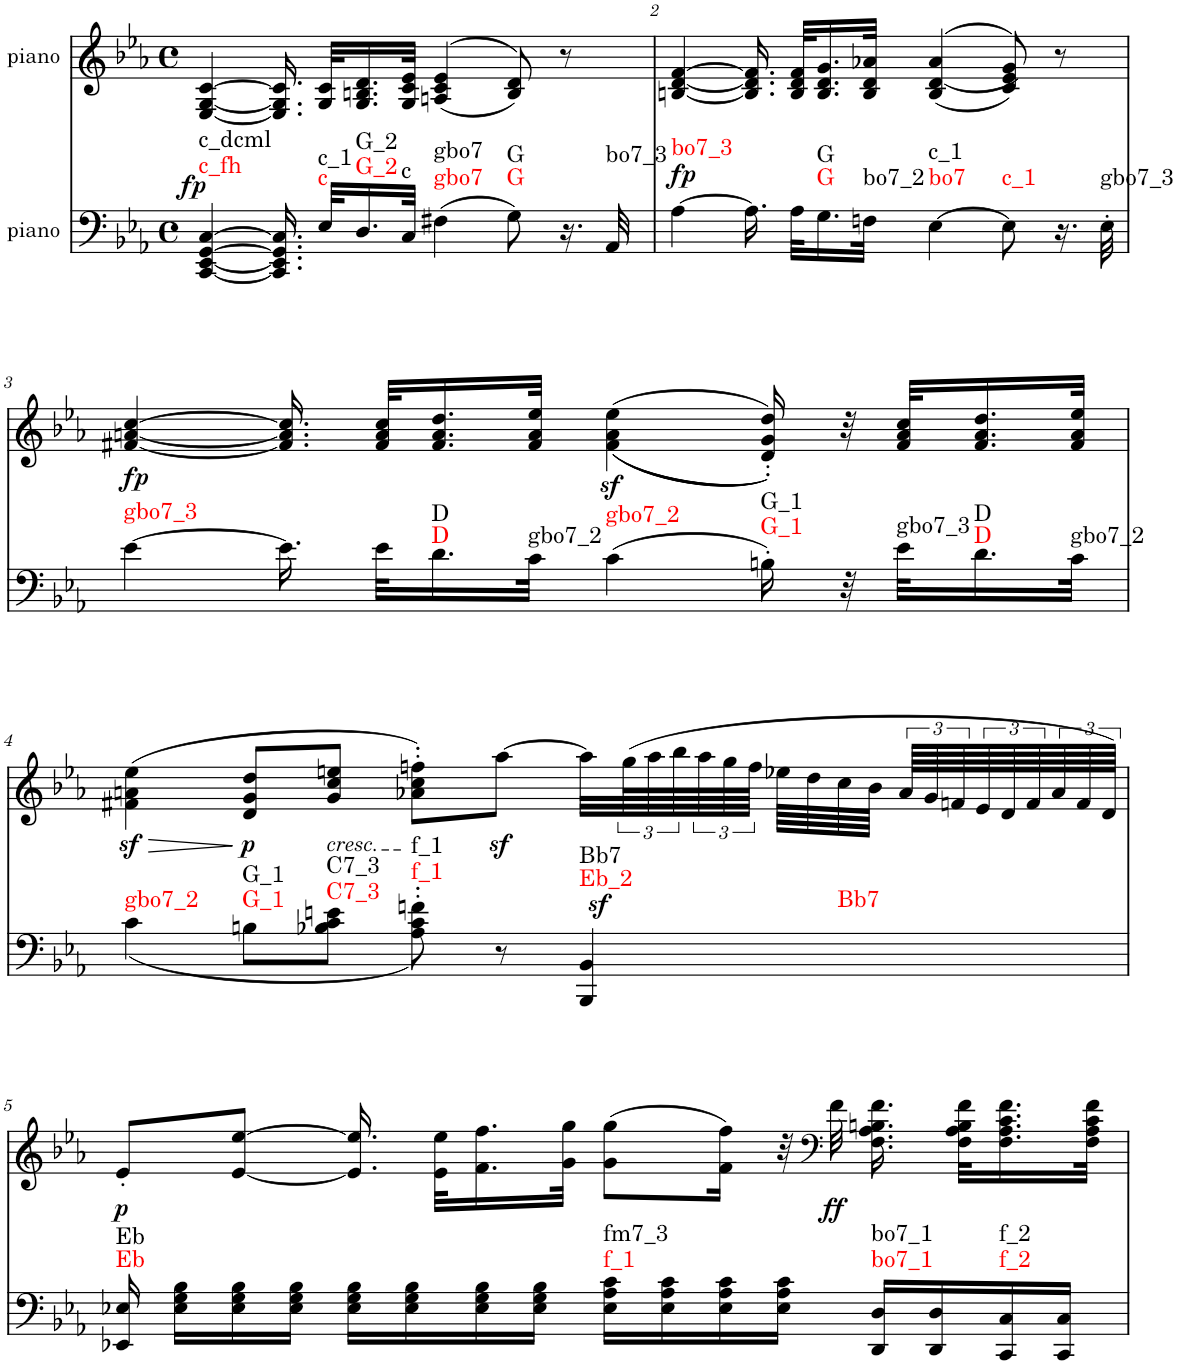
**kern	**dynam	**harte	**kern	**text	**dynam
*part2	*part2	*part2	*part1	*part1	*part1
*staff2	*staff2	*	*staff1	*staff1	*staff1
*I"piano	*	*	*I"piano	*	*
*I'Pno	*	*	*I'Pno	*	*
*clefF4	*	*	*clefG2	*	*
*k[b-e-a-]	*	*	*k[b-e-a-]	*	*
*c:	*	*	*c:	*	*
*M4/4	*	*	*M4/4	*	*
*met(c)	*	*	*met(c)	*	*
=1	=1	=1	=1	=1	=1
!	!LO:DY:a	!LO:H:n=1:kt=c_fh	!	!	!
!	!	!LO:H:n=2:kt=c_dcml	!	!	!
[4CC/ [4EE-/ [4GG/ [4C/	fp	N N	[4E-/ [4G/ [4c/	.	.
16.CC/] 16.EE-/] 16.GG/] 16.C/]	.	.	16.E-/] 16.G/] 16.c/]	.	.
!	!	!LO:H:n=1:kt=c	!	!	!
!	!	!LO:H:n=2:kt=c_1	!	!	!
32E-/KLL	.	N N	32G/ 32c/KLL	.	.
!	!	!LO:H:n=1:kt=G_2	!	!	!
!	!	!LO:H:n=2:kt=G_2	!	!	!
16.D/	.	N N	16.G/ 16.Bn/ 16.d/	.	.
!	!	!LO:H:kt=c	!	!	!
32C/JJk	.	N	32G/ 32c/ 32e-/JJk	.	.
!	!	!LO:H:n=1:kt=gbo7	!	!	!
!	!	!LO:H:n=2:kt=gbo7	!	!	!
(4F#X\	.	N N	(>(4An/ 4c/ 4e-/	.	.
!	!	!LO:H:n=1:kt=G	!	!	!
!	!	!LO:H:n=2:kt=G	!	!	!
8G\)	.	N N	8B/ 8d/))	.	.
16.r	.	.	8r	.	.
!	!	!LO:H:kt=bo7_3	!	!	!
32AA-/	.	N	.	.	.
=2	=2	=2	=2	=2	=2
!	!LO:DY:a	!LO:H:kt=bo7_3	!	!	!
[4A-\	fp	N	[4Bn/ [4d/ [4f/	.	.
16.A-\]	.	.	16.B/] 16.d/] 16.f/]	.	.
32A-\KLL	.	.	32B/ 32d/ 32f/KLL	.	.
!	!	!LO:H:n=1:kt=G	!	!	!
!	!	!LO:H:n=2:kt=G	!	!	!
16.G\	.	N N	16.B/ 16.d/ 16.g/	.	.
!	!	!LO:H:kt=bo7_2	!	!	!
32Fn\JJk	.	N	32B/ 32d/ 32a-X/JJk	.	.
!	!	!LO:H:n=1:kt=bo7	!	!	!
!	!	!LO:H:n=2:kt=c_1	!	!	!
[4E-\	.	N N	(<(>(4B/ 4d/ 4a-/	.	.
!	!	!LO:H:kt=c_1	!	!	!
8E-\]	.	N	8c/ 8e-/ 8g/)))	.	.
16.r	.	.	8r	.	.
!	!	!LO:H:kt=gbo7_3	!	!	!
32E-'\	.	N	.	.	.
!!LO:LB:g=z
=3	=3	=3	=3	=3	=3
!	!	!LO:H:kt=gbo7_3	!	!	!LO:DY:b
[4e-\	.	N	[4f#X/ [4an/ [4cc/	.	fp
16.e-\]	.	.	16.f#/] 16.a/] 16.cc/]	.	.
32e-\KLL	.	.	32f#/ 32a/ 32cc/KLL	.	.
!	!	!LO:H:n=1:kt=D	!	!	!
!	!	!LO:H:n=2:kt=D	!	!	!
16.d\	.	N N	16.f#/ 16.a/ 16.dd/	.	.
!	!	!LO:H:kt=gbo7_2	!	!	!
32c\JJk	.	N	32f#/ 32a/ 32ee-/JJk	.	.
!	!	!LO:H:kt=gbo7_2	!	!	!
(4c\	.	N	(<(<(4f#\z< 4a\z< 4ee-\z<	.	.
!	!	!LO:H:n=1:kt=G_1	!	!	!
!	!	!LO:H:n=2:kt=G_1	!	!	!
16Bn'\)	.	N N	16d/' 16g/' 16dd/')))	.	.
32r	.	.	32r	.	.
!	!	!LO:H:kt=gbo7_3	!	!	!
32e-\KLL	.	N	32f#/ 32a/ 32cc/KLL	.	.
!	!	!LO:H:n=1:kt=D	!	!	!
!	!	!LO:H:n=2:kt=D	!	!	!
16.d\	.	N N	16.f#/ 16.a/ 16.dd/	.	.
!	!	!LO:H:kt=gbo7_2	!	!	!
32c\JJk	.	N	32f#/ 32a/ 32ee-/JJk	.	.
!!LO:LB:g=z
=4	=4	=4	=4	=4	=4
!	!	!LO:H:kt=gbo7_2	!	!	!LO:HP:b
(<4c\	.	N	(4f#X\z< 4an\z< 4ee-\z<	.	>
!	!	!LO:H:n=1:kt=G_1	!	!LO:LY:b	!LO:DY:n=1:b
!	!	!LO:H:n=2:kt=G_1	!	!	!
8Bn\L	.	N N	8d/ 8g/ 8dd/L	p	] p
!	!	!LO:H:n=1:kt=C7_3	!LO:TX:b:i:t=cresc.	!	!
!	!	!LO:H:n=2:kt=C7_3	!	!	!
8B-X\ 8c\ 8en\J	.	N N	8g/ 8cc/ 8een/J	.	.
!	!	!LO:H:n=1:kt=f_1	!	!	!
!	!	!LO:H:n=2:kt=f_1	!	!	!
8A-\' 8c\' 8fn\')	.	N N	8a-X\' 8cc\' 8ffn\'L)	.	.
8r	.	.	[8aa-z<\J	.	.
!	!LO:DY:a	!LO:H:n=1:kt=Eb_2	!	!	!
!	!	!LO:H:n=2:kt=Bb7	!	!	!
!	!	!LO:H:n=3:kt=Bb7	!	!	!
4BBB-/ 4BB-/	sf	N N N	32aa-\LLL]	.	.
.	.	.	(96gg\L	.	.
.	.	.	96aa-\	.	.
.	.	.	96bb-\	.	.
.	.	.	96aa-\	.	.
.	.	.	96gg\	.	.
.	.	.	96ff\JJJJ	.	.
.	.	.	64ee-X\LLLL	.	.
.	.	.	64dd\	.	.
.	.	.	64cc\	.	.
.	.	.	64b-\JJJJ	.	.
.	.	.	96a-/LLLL	.	.
.	.	.	96g/	.	.
.	.	.	96fn/	.	.
.	.	.	96e-/	.	.
.	.	.	96d/	.	.
.	.	.	96f/	.	.
.	.	.	96a-/	.	.
.	.	.	96f/	.	.
.	.	.	96d/JJJJ)	.	.
!!LO:LB:g=z
=5	=5	=5	=5	=5	=5
!	!	!LO:H:n=1:kt=Eb	!	!LO:LY:b	!LO:DY:b
!	!	!LO:H:n=2:kt=Eb	!	!	!
16EE-X/ 16E-X/	.	N N	8e-'/L	p	p
16E-\ 16G\ 16B-\LL	.	.	.	.	.
16E-\ 16G\ 16B-\	.	.	[8e-/ [8ee-/J	.	.
16E-\ 16G\ 16B-\JJ	.	.	.	.	.
16E-\ 16G\ 16B-\LL	.	.	16.e-/] 16.ee-/]	.	.
16E-\ 16G\ 16B-\	.	.	.	.	.
.	.	.	32e-\ 32ee-\KLL	.	.
16E-\ 16G\ 16B-\	.	.	16.f\ 16.ff\	.	.
16E-\ 16G\ 16B-\JJ	.	.	.	.	.
.	.	.	32g\ 32gg\JJk	.	.
!	!	!LO:H:n=1:kt=f_1	!	!	!
!	!	!LO:H:n=2:kt=fm7_3	!	!	!
16E-\ 16A-\ 16c\LL	.	N N	(8g\ 8gg\L	.	.
16E-\ 16A-\ 16c\	.	.	.	.	.
16E-\ 16A-\ 16c\	.	.	16f\ 16ff\Jk)	.	.
16E-\ 16A-\ 16c\JJ	.	.	32r	.	.
*	*	*	*clefF4	*	*
!	!	!	!	!LO:LY:b	!LO:DY:b
.	.	.	32f\	ff	ff
!	!	!LO:H:n=1:kt=bo7_1	!	!	!
!	!	!LO:H:n=2:kt=bo7_1	!	!	!
16DD/ 16D/LL	.	N N	16.F\ 16.A-\ 16.Bn\ 16.f\	.	.
16DD/ 16D/	.	.	.	.	.
.	.	.	32F\ 32A-\ 32B\ 32f\KLL	.	.
!	!	!LO:H:n=1:kt=f_2	!	!	!
!	!	!LO:H:n=2:kt=f_2	!	!	!
16CC/ 16C/	.	N N	16.F\ 16.A-\ 16.c\ 16.f\	.	.
16CC/ 16C/JJ	.	.	.	.	.
.	.	.	32F\ 32A-\ 32c\ 32f\JJk	.	.
=	=	=	=	=	=
*-	*-	*-	*-	*-	*-
